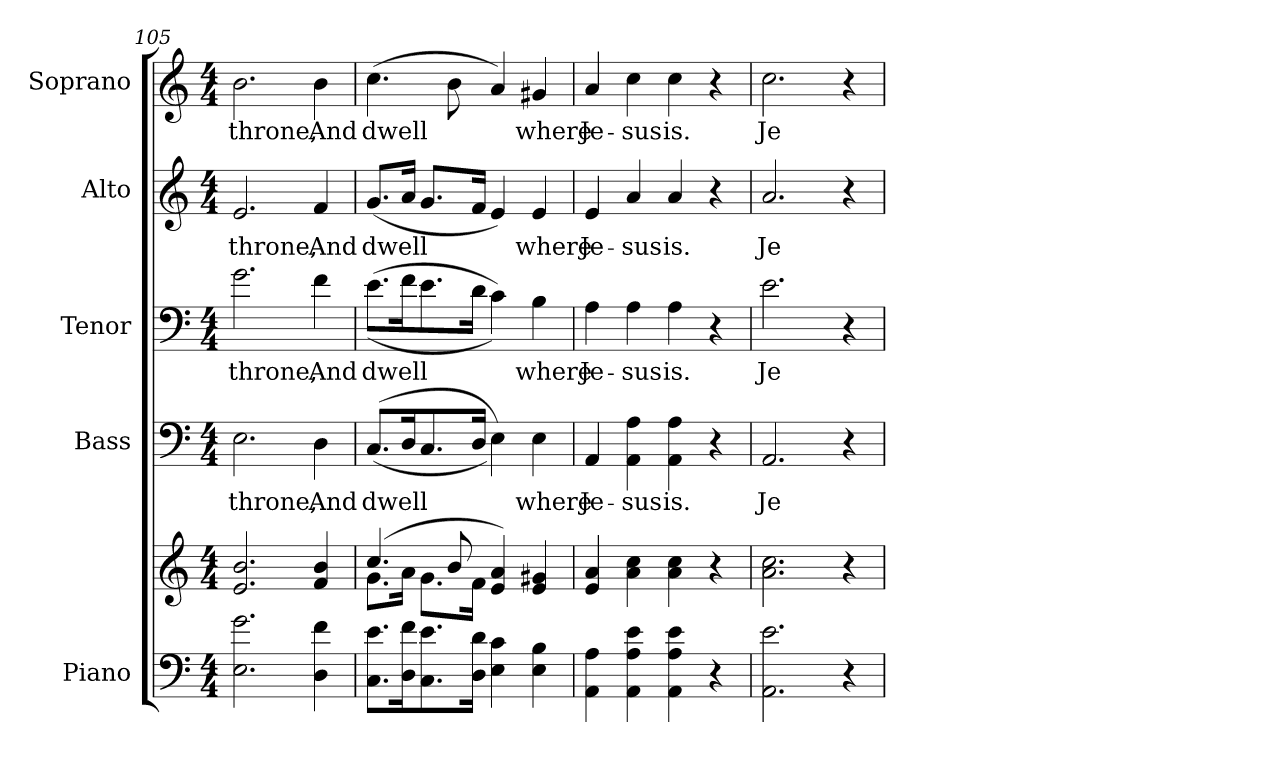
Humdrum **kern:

**kern	**kern	**kern	**text	**kern	**text	**kern	**text	**kern	**text
*part5	*part5	*part4	*part4	*part3	*part3	*part2	*part2	*part1	*part1
*staff6	*staff5	*staff4	*staff4	*staff3	*staff3	*staff2	*staff2	*staff1	*staff1
*I"Piano	*	*I"Bass	*	*I"Tenor	*	*I"Alto	*	*I"Soprano	*
*I'Pno.	*	*I'B.	*	*I'T.	*	*I'A.	*	*I'S.	*
!!LO:PB:g=z
*clefF4	*clefG2	*clefF4	*	*clefF4	*	*clefG2	*	*clefG2	*
*k[]	*k[]	*k[]	*	*k[]	*	*k[]	*	*k[]	*
*C:	*C:	*C:	*	*C:	*	*C:	*	*C:	*
*M4/4	*M4/4	*M4/4	*	*M4/4	*	*M4/4	*	*M4/4	*
=105	=105	=105	=105	=105	=105	=105	=105	=105	=105
!	!	!	!LO:LY:b:color=#000000	!	!	!	!	!	!
!	!	!	!	!	!LO:LY:b:color=#000000	!	!	!	!
!	!	!	!	!	!	!	!LO:LY:b:color=#000000	!	!
!	!	!	!	!	!	!	!	!	!LO:LY:b:color=#000000
2.Ei\ 2.gi	2.ei/ 2.bi	2.Ei\	throne,	2.gi\	throne,	2.ei/	throne,	2.bi\	throne,
!	!	!	!LO:LY:b:color=#000000	!	!	!	!	!	!
!	!	!	!	!	!LO:LY:b:color=#000000	!	!	!	!
!	!	!	!	!	!	!	!LO:LY:b:color=#000000	!	!
!	!	!	!	!	!	!	!	!	!LO:LY:b:color=#000000
4Di\ 4fi	4fi/ 4bi	4Di\	And	4fi\	And	4fi/	And	4bi\	And
=106	=106	=106	=106	=106	=106	=106	=106	=106	=106
*	*^	*	*	*	*	*	*	*	*
!	!	!	!	!LO:LY:b:color=#000000	!	!	!	!	!	!
!	!	!	!	!	!	!LO:LY:b:color=#000000	!	!	!	!
!	!	!	!	!	!	!	!	!LO:LY:b:color=#000000	!	!
!	!	!	!	!	!	!	!	!	!	!LO:LY:b:color=#000000
8.Ci\ 8.eiL	(4.cci/	8.gi\L	((8.Ci/L	dwell	((8.ei\L	dwell	(8.gi/L	dwell	(4.cci\	dwell
16Di\ 16fiK	.	16ai\Jk	16Di/K	.	16fi\K	.	16ai/Jk	.	.	.
8.Ci\ 8.ei	.	8.gi\L	8.Ci/	.	8.ei\	.	8.gi/L	.	.	.
.	8bi/	.	.	.	.	.	.	.	8bi\	.
16Di\ 16diJk	.	16fi\Jk	16Di/Jk	.	16di\Jk	.	16fi/Jk	.	.	.
4Ei\ 4ci	4ei/ 4ai)	2ryy	4Ei\))	.	4ci\))	.	4ei/)	.	4ai/)	.
!	!	!	!	!LO:LY:b:color=#000000	!	!	!	!	!	!
!	!	!	!	!	!	!LO:LY:b:color=#000000	!	!	!	!
!	!	!	!	!	!	!	!	!LO:LY:b:color=#000000	!	!
!	!	!	!	!	!	!	!	!	!	!LO:LY:b:color=#000000
4Ei\ 4Bi	4ei/ 4g#Xi	.	4Ei\	where	4Bi\	where	4ei/	where	4g#Xi/	where
*	*v	*v	*	*	*	*	*	*	*	*
=107	=107	=107	=107	=107	=107	=107	=107	=107	=107
!	!	!	!LO:LY:b:color=#000000	!	!	!	!	!	!
!	!	!	!	!	!LO:LY:b:color=#000000	!	!	!	!
!	!	!	!	!	!	!	!LO:LY:b:color=#000000	!	!
!	!	!	!	!	!	!	!	!	!LO:LY:b:color=#000000
4AAi\ 4Ai	4ei/ 4ai	4AAi/	Je-	4Ai\	Je-	4ei/	Je-	4ai/	Je-
!	!	!	!LO:LY:b:color=#000000	!	!	!	!	!	!
!	!	!	!	!	!LO:LY:b:color=#000000	!	!	!	!
!	!	!	!	!	!	!	!LO:LY:b:color=#000000	!	!
!	!	!	!	!	!	!	!	!	!LO:LY:b:color=#000000
4AAi\ 4Ai 4ei	4ai\ 4cci	4AAi\ 4Ai	-sus	4Ai\	-sus	4ai/	-sus	4cci\	-sus
!	!	!	!LO:LY:b:color=#000000	!	!	!	!	!	!
!	!	!	!	!	!LO:LY:b:color=#000000	!	!	!	!
!	!	!	!	!	!	!	!LO:LY:b:color=#000000	!	!
!	!	!	!	!	!	!	!	!	!LO:LY:b:color=#000000
4AAi\ 4Ai 4ei	4ai\ 4cci	4AAi\ 4Ai	is.	4Ai\	is.	4ai/	is.	4cci\	is.
4r	4r	4r	.	4r	.	4r	.	4r	.
=108	=108	=108	=108	=108	=108	=108	=108	=108	=108
!	!	!	!LO:LY:b:color=#000000	!	!	!	!	!	!
!	!	!	!	!	!LO:LY:b:color=#000000	!	!	!	!
!	!	!	!	!	!	!	!LO:LY:b:color=#000000	!	!
!	!	!	!	!	!	!	!	!	!LO:LY:b:color=#000000
2.AAi\ 2.ei	2.ai\ 2.cci	2.AAi/	Je-	2.ei\	Je-	2.ai/	Je-	2.cci\	Je-
4r	4r	4r	.	4r	.	4r	.	4r	.
=	=	=	=	=	=	=	=	=	=
*-	*-	*-	*-	*-	*-	*-	*-	*-	*-
